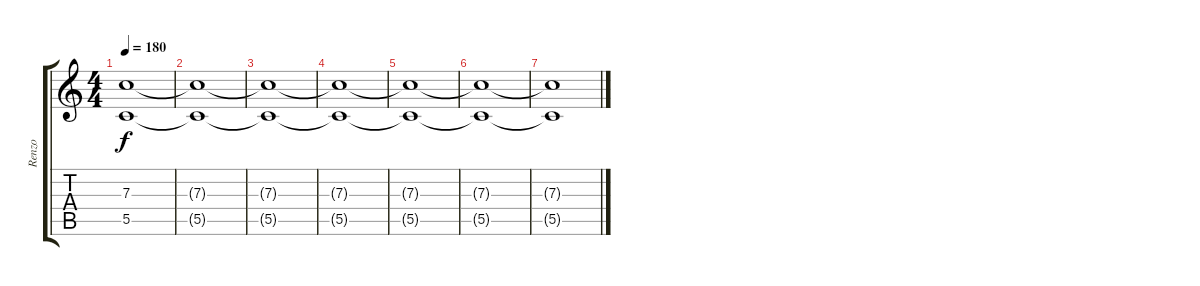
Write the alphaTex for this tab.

\track ("Renzo" "Renzo") {instrument overdrivenguitar}
\staff {score tabs}
\tuning (D4 A3 F3 C3 G2 C2) {hide}
\ts (4 4)
\tempo 180
\clef g2
\ks c
(7.3{t} 5.5{t}).1{dy f} |
(7.3{t} 5.5{t}).1 |
(7.3{t} 5.5{t}).1 |
(7.3{t} 5.5{t}).1 |
(7.3{t} 5.5{t}).1 |
(7.3{t} 5.5{t}).1 |
(7.3{t} 5.5{t}).1
